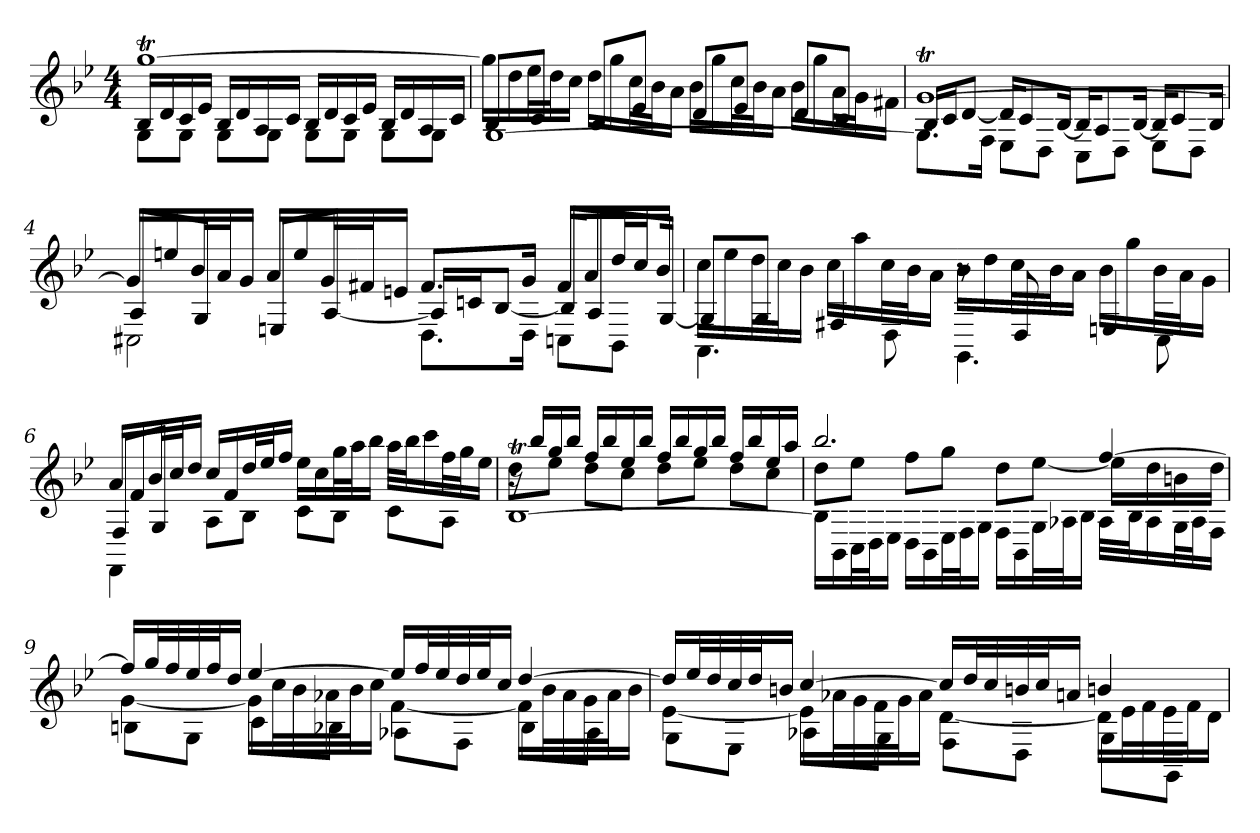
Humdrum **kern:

**kern
*part1
*staff1
*k[b-e-]
*g:
*M4/4
*MM56
=1
*^
*	*^
[1ggT\	16B-/LL	8G\L
.	16d/	.
.	16c/	8G\J
.	16e-/JJ	.
.	16B-/LL	8G\L
.	16d/	.
.	16A/	8G\J
.	16c/JJ	.
.	16B-/LL	8G\L
.	16d/	.
.	16c/	8G\J
.	16e-/JJ	.
.	16B-/LL	8G\L
.	16d/	.
.	16A/	8G\J
.	16c/JJ	.
=2	=2	=2
16gg\LL]	8B-/L	[1G\
16dd\	.	.
32ee-\L	8c/J	.
32dd\J	.	.
16cc\JJ	.	.
16dd\LL	8B-/L	.
16gg\	.	.
32cc\L	8e-/J	.
32b-\J	.	.
16a\JJ	.	.
16b-\LL	8d/L	.
16gg\	.	.
32cc\L	8e-/J	.
32b-\J	.	.
16a\JJ	.	.
16b-\LL	8d/L	.
16gg\	.	.
32a\L	8c/J	.
32g\J	.	.
16f#X\JJ	.	.
=3	=3	=3
[1gT/	16B-/LL	8.G\L]
.	16c/J	.
.	[8d/J	.
.	.	16F\Jk
.	16d/KL]	8E-\L
.	8c/	.
.	.	8D\J
.	[16B-/Jk	.
.	16B-/KL]	8C\L
.	8A/	.
.	.	8D\J
.	[16B-/Jk	.
.	16B-/KL]	8E-\L
.	8c/	.
.	.	8D\J
.	16B-/Jk	.
=4	=4	=4
16g/LL]	8A/L	2C#X\
16een/	.	.
32b-/L	8G/J	.
32a/J	.	.
16g/JJ	.	.
16a/LL	8En/L	.
16ee/	.	.
32g/L	[8A/J	.
32f#X/J	.	.
16en/JJ	.	.
8.f#/L	16A/LL]	8.D\L
.	16cn/J	.
.	[8B-/J	.
16g/Jk	.	16D\Jk
16f#/LL	16B-/KL]	8Cn\L
16a/	8A/	.
32dd/L	.	8BB-\J
32cc/J	.	.
16b-/JJ	[16G/Jk	.
=5	=5	=5
16cc\LL	8G/L]	4.AA\
16ee-\	.	.
32dd\L	8G/J	.
32cc\J	.	.
16b-\JJ	.	.
16cc\LL	4F#X/	.
16aa\	.	.
32cc\L	.	8D\
32b-\J	.	.
16a\JJ	.	.
16b-\LL	8r	4.GG\
16dd\	.	.
32cc\L	8D/	.
32b-\J	.	.
16a\JJ	.	.
16b-\LL	4En/	.
16gg\	.	.
32b-\L	.	8C\
32a\J	.	.
16g\JJ	.	.
=6	=6	=6
16a/LL	8F/L	4FF\
16f/	.	.
32b-/L	8G/J	.
32cc/J	.	.
16dd/JJ	.	.
16cc/LL	8A\L	4ryy
16f/	.	.
32dd/L	8B-\J	.
32ee-/J	.	.
16ff/JJ	.	.
16ee-\LL	8c\L	2ryy
16cc\	.	.
32gg\L	8B-\J	.
32aa\J	.	.
16bb-\JJ	.	.
32aa\LLL	8c\L	.
32bb-\J	.	.
16ccc\	.	.
32ff\L	8A\J	.
32gg\J	.	.
16ee-\JJ	.	.
=7	=7	=7
16r	8dd\L	[1B-T\
16bb-/LL	.	.
16gg/	8ee-\J	.
16bb-/JJ	.	.
16ff/LL	8dd\L	.
16bb-/	.	.
16ee-/	8cc\J	.
16bb-/JJ	.	.
16ff/LL	8dd\L	.
16bb-/	.	.
16gg/	8ee-\J	.
16bb-/JJ	.	.
16ff/LL	8dd\L	.
16bb-/	.	.
16ee-/	8cc\J	.
16aa/JJ	.	.
=8	=8	=8
2.bb-/	8dd\L	16B-\LL]
.	.	16BB-\
.	8ee-\J	32C\L
.	.	32D\J
.	.	16E-\JJ
.	8ff\L	16D\LL
.	.	16BB-\
.	8gg\J	32E-\L
.	.	32F\J
.	.	16G\JJ
.	8dd\L	16F\LL
.	.	16BB-\
.	[8ee-\J	32G\L
.	.	32A-X\J
.	.	16B-\JJ
[4ff/	16ee-\LL]	32A-\LLL
.	.	32B-\J
.	16dd\	16A-\
.	16bn\	32G\L
.	.	32A-\J
.	16dd\JJ	16F\JJ
=9	=9	=9
16ff/LL]	[4g\	8Bn\L
32gg/L	.	.
32ff/	.	.
32ee-/	.	8G\J
32ff/J	.	.
16dd/JJ	.	.
[4ee-/	16g\LL]	8c\L
.	32cc\L	.
.	32b-\	.
.	32a-X\	8B-X\J
.	32b-\J	.
.	16cc\JJ	.
16ee-/LL]	[4f\	8A-X\L
32ff/L	.	.
32ee-/	.	.
32dd/	.	8F\J
32ee-/J	.	.
16cc/JJ	.	.
[4dd/	16f\LL]	8B-\L
.	32b-\L	.
.	32a-\	.
.	32g\	8A-\J
.	32a-\J	.
.	16b-\JJ	.
=10	=10	=10
16dd/LL]	[4e-\	8G\L
32ee-/L	.	.
32dd/	.	.
32cc/	.	8E-\J
32dd/J	.	.
16bn/JJ	.	.
[4cc/	16e-\LL]	8A-X\L
.	32a-X\L	.
.	32g\	.
.	32f\	8G\J
.	32g\J	.
.	16a-\JJ	.
16cc/LL]	[4d\	8F\L
32dd/L	.	.
32cc/	.	.
32bn/	.	8D\J
32cc/J	.	.
16an/JJ	.	.
4bn/	16d\LL]	8G\L
.	32e-\L	.
.	32f\	.
.	32e-\	8GG\J
.	32f\J	.
.	16d\JJ	.
*v	*v	*v
=
*-
